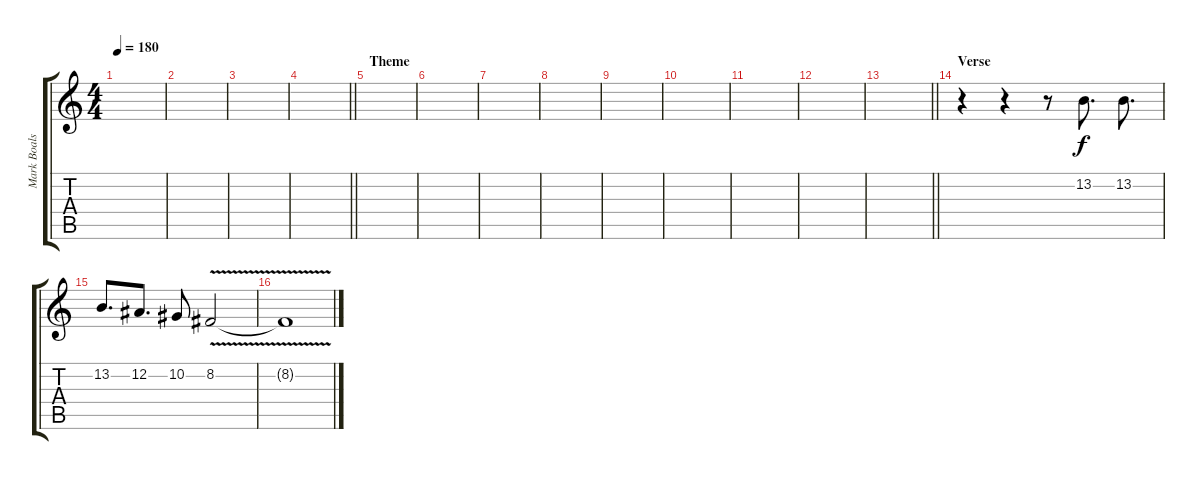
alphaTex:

\track ("Mark Boals" "Mark Boals") {instrument lead2sawtooth}
\staff {score tabs}
\tuning (Eb4 Bb3 Gb3 Db3 Ab2 Eb2) {hide}
\ts (4 4)
\tempo 180
\clef g2
\ks c
|
|
|
\barLineRight lightlight
|
\section ("" "Theme")
|
|
|
|
|
|
|
|
\barLineRight lightlight
|
\section ("" "Verse")
r.4 r.4 r.8 13.2.8{d} 13.2.8{d} |
13.2.8{d} 12.2.8{d} 10.2.8 8.2{v}.2 |
8.2{t}.1
